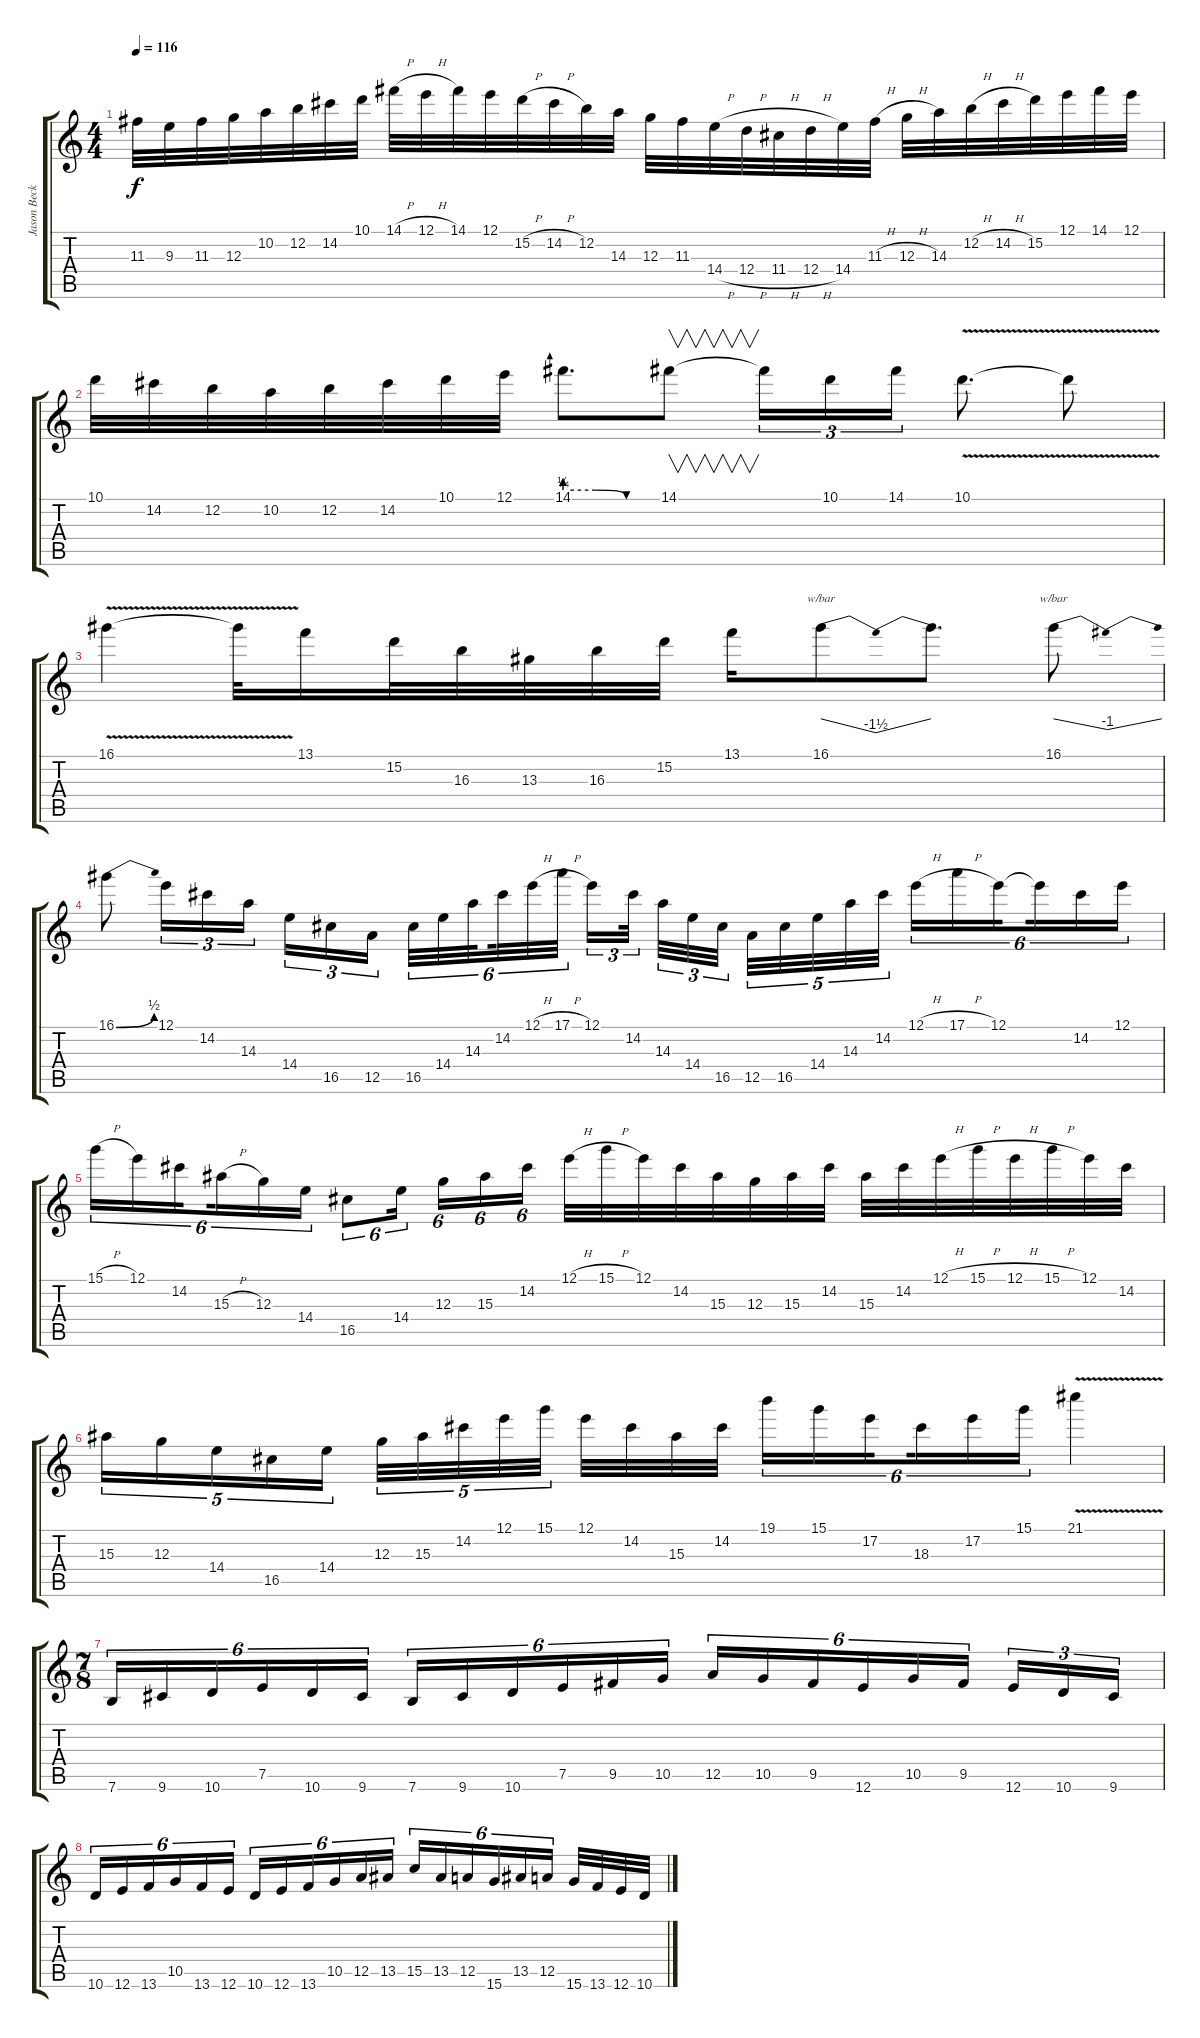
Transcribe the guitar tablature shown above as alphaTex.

\track ("Jason Becker" "Jason Beck") {instrument overdrivenguitar}
\staff {score tabs}
\tuning (E4 B3 G3 D3 A2 E2) {hide}
\ts (4 4)
\tempo 116
\clef g2
\ks c
11.3.32{dy f} 9.3.32 11.3.32 12.3.32 10.2.32 12.2.32 14.2.32 10.1.32 14.1{h}.32 12.1{h}.32 14.1.32 12.1.32 15.2{h}.32 14.2{h}.32 12.2.32 14.3.32 12.3.32 11.3.32 14.4{h}.32 12.4{h}.32 11.4{h}.32 12.4{h}.32 14.4.32 11.3{h}.32 12.3{h}.32 14.3.32 12.2{h}.32 14.2{h}.32 15.2.32 12.1.32 14.1.32 12.1.32 |
10.1.32 14.2.32 12.2.32 10.2.32 12.2.32 14.2.32 10.1.32 12.1.32 14.1{be (custom 0 1 20 1 40 0 60 0)}.8{d} 14.1.8{v} 14.1{t}.16{tu (3 2)} 10.1.16{tu (3 2)} 14.1.16{tu (3 2)} 10.1{v}.8{d} 10.1{t}.8 |
16.1{v}.4 16.1{t}.32 13.1.16 15.2.32 16.3.32 13.3.32 16.3.32 15.2.32 13.1.16 16.1.8{tbe (dip default 0 0 30 -6 60 0)} 16.1{t}.8{d} 16.1.8{tbe (dip default 0 0 30 -4 60 0)} |
16.1{be (bend 0 0 60 2)}.8 12.1.16{tu (3 2)} 14.2.16{tu (3 2)} 14.3.16{tu (3 2)} 14.4.16{tu (3 2)} 16.5.16{tu (3 2)} 12.5.16{tu (3 2) beam splitsecondary} 16.5.32{tu (6 4)} 14.4.32{tu (6 4)} 14.3.32{tu (6 4) beam splitsecondary} 14.2.32{tu (6 4)} 12.1{h}.32{tu (6 4)} 17.1{h}.32{tu (6 4)} 12.1.16{tu (3 2)} 14.2.32{tu (3 2) beam splitsecondary} 14.3.32{tu (3 2)} 14.4.32{tu (3 2)} 16.5.32{tu (3 2) beam splitsecondary} 12.5.32{tu (5 4)} 16.5.32{tu (5 4)} 14.4.32{tu (5 4)} 14.3.32{tu (5 4)} 14.2.32{tu (5 4)} 12.1{h}.16{tu (6 4)} 17.1{h}.16{tu (6 4)} 12.1.16{tu (6 4) beam splitsecondary} 12.1{t}.16{tu (6 4)} 14.2.16{tu (6 4)} 12.1.16{tu (6 4)} |
15.1{h}.16{tu (6 4)} 12.1.16{tu (6 4)} 14.2.16{tu (6 4) beam splitsecondary} 15.3{h}.16{tu (6 4)} 12.3.16{tu (6 4)} 14.4.16{tu (6 4)} 16.5.8{tu (6 4)} 14.4.16{tu (6 4) beam splitsecondary} 12.3.16{tu (6 4)} 15.3.16{tu (6 4)} 14.2.16{tu (6 4)} 12.1{h}.32 15.1{h}.32 12.1.32 14.2.32 15.3.32 12.3.32 15.3.32 14.2.32 15.3.32 14.2.32 12.1{h}.32 15.1{h}.32 12.1{h}.32 15.1{h}.32 12.1.32 14.2.32 |
15.3.16{tu (5 4)} 12.3.16{tu (5 4)} 14.4.16{tu (5 4)} 16.5.16{tu (5 4)} 14.4.16{tu (5 4)} 12.3.32{tu (5 4)} 15.3.32{tu (5 4)} 14.2.32{tu (5 4)} 12.1.32{tu (5 4)} 15.1.32{tu (5 4) beam splitsecondary} 12.1.32 14.2.32 15.3.32 14.2.32 19.1.16{tu (6 4)} 15.1.16{tu (6 4)} 17.2.16{tu (6 4) beam splitsecondary} 18.3.16{tu (6 4)} 17.2.16{tu (6 4)} 15.1.16{tu (6 4)} 21.1{v}.4 |
\ts (7 8)
7.6.16{tu (6 4)} 9.6.16{tu (6 4)} 10.6.16{tu (6 4)} 7.5.16{tu (6 4)} 10.6.16{tu (6 4)} 9.6.16{tu (6 4)} 7.6.16{tu (6 4)} 9.6.16{tu (6 4)} 10.6.16{tu (6 4)} 7.5.16{tu (6 4)} 9.5.16{tu (6 4)} 10.5.16{tu (6 4)} 12.5.16{tu (6 4)} 10.5.16{tu (6 4)} 9.5.16{tu (6 4)} 12.6.16{tu (6 4)} 10.5.16{tu (6 4)} 9.5.16{tu (6 4)} 12.6.16{tu (3 2)} 10.6.16{tu (3 2)} 9.6.16{tu (3 2)} |
10.6.16{tu (6 4)} 12.6.16{tu (6 4)} 13.6.16{tu (6 4)} 10.5.16{tu (6 4)} 13.6.16{tu (6 4)} 12.6.16{tu (6 4)} 10.6.16{tu (6 4)} 12.6.16{tu (6 4)} 13.6.16{tu (6 4)} 10.5.16{tu (6 4)} 12.5.16{tu (6 4)} 13.5.16{tu (6 4)} 15.5.16{tu (6 4)} 13.5.16{tu (6 4)} 12.5.16{tu (6 4)} 15.6.16{tu (6 4)} 13.5.16{tu (6 4)} 12.5.16{tu (6 4)} 15.6.32 13.6.32 12.6.32 10.6.32
